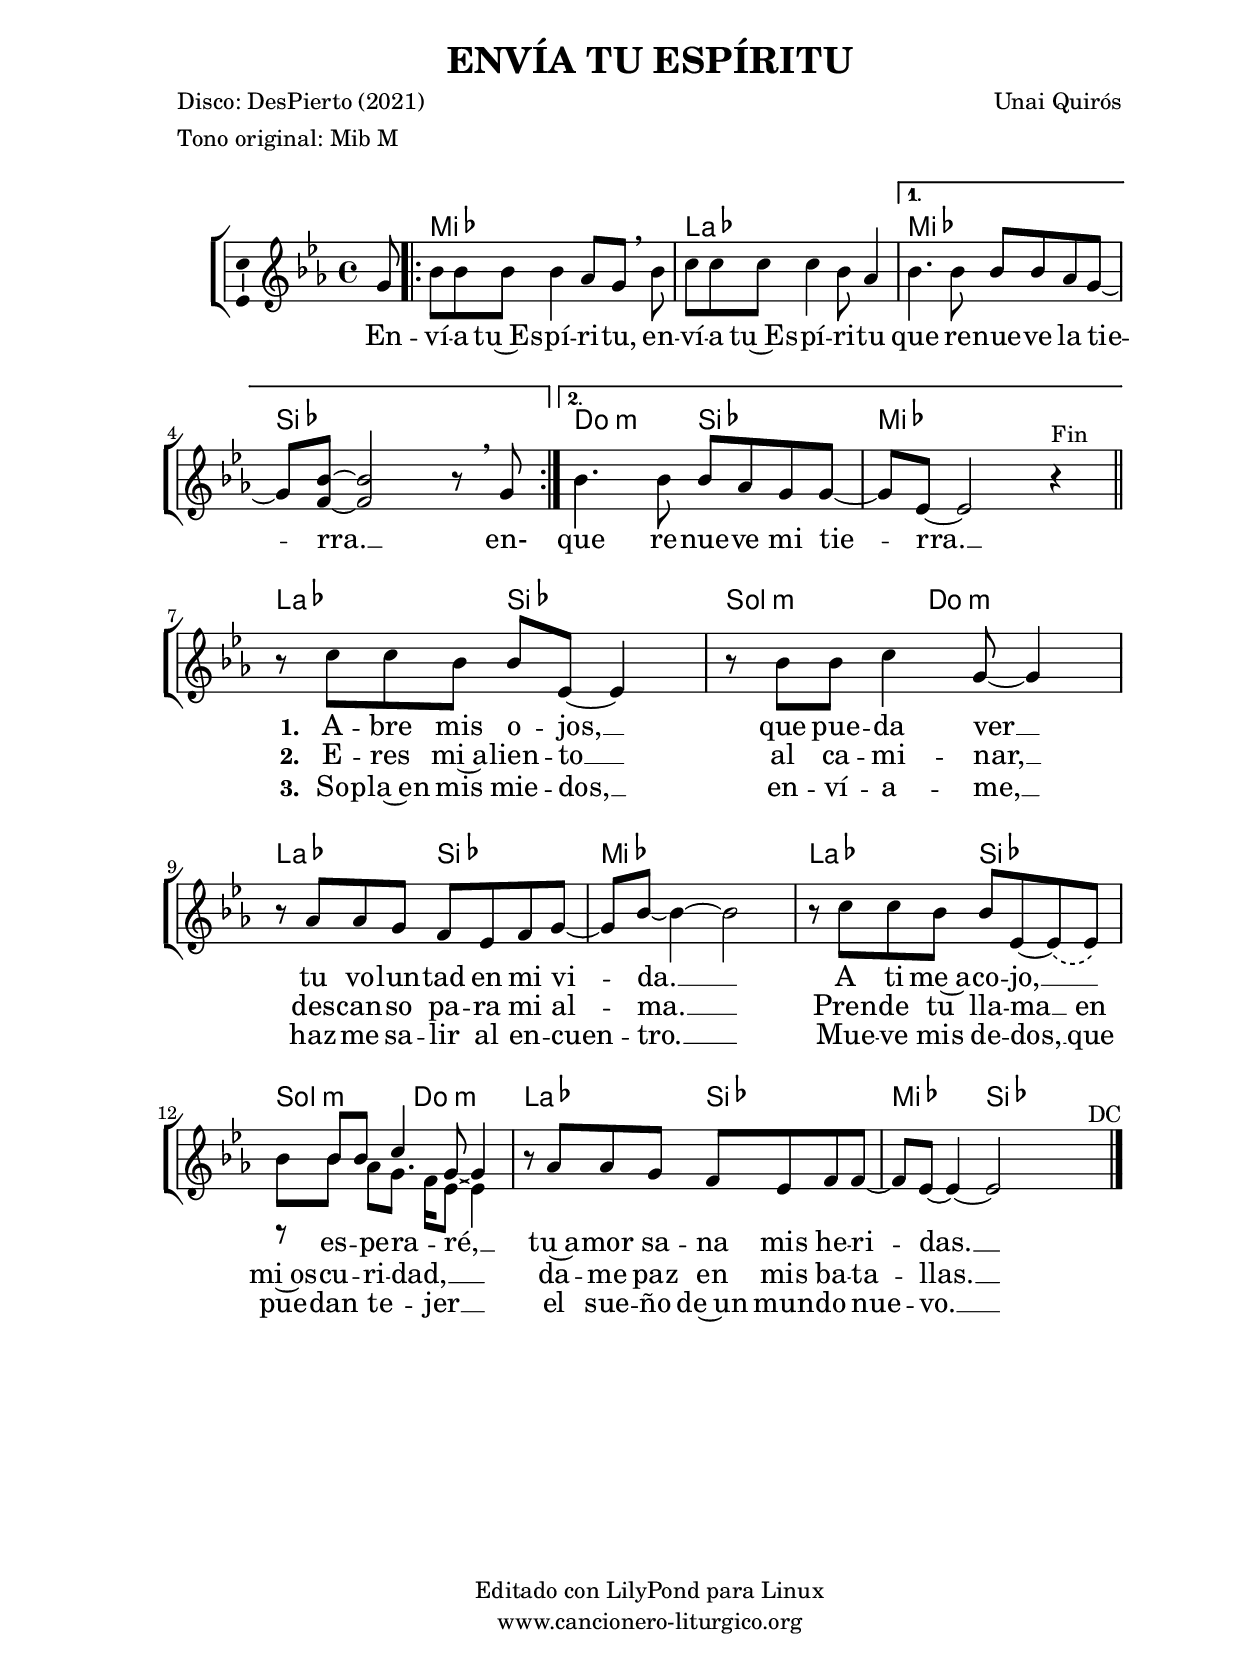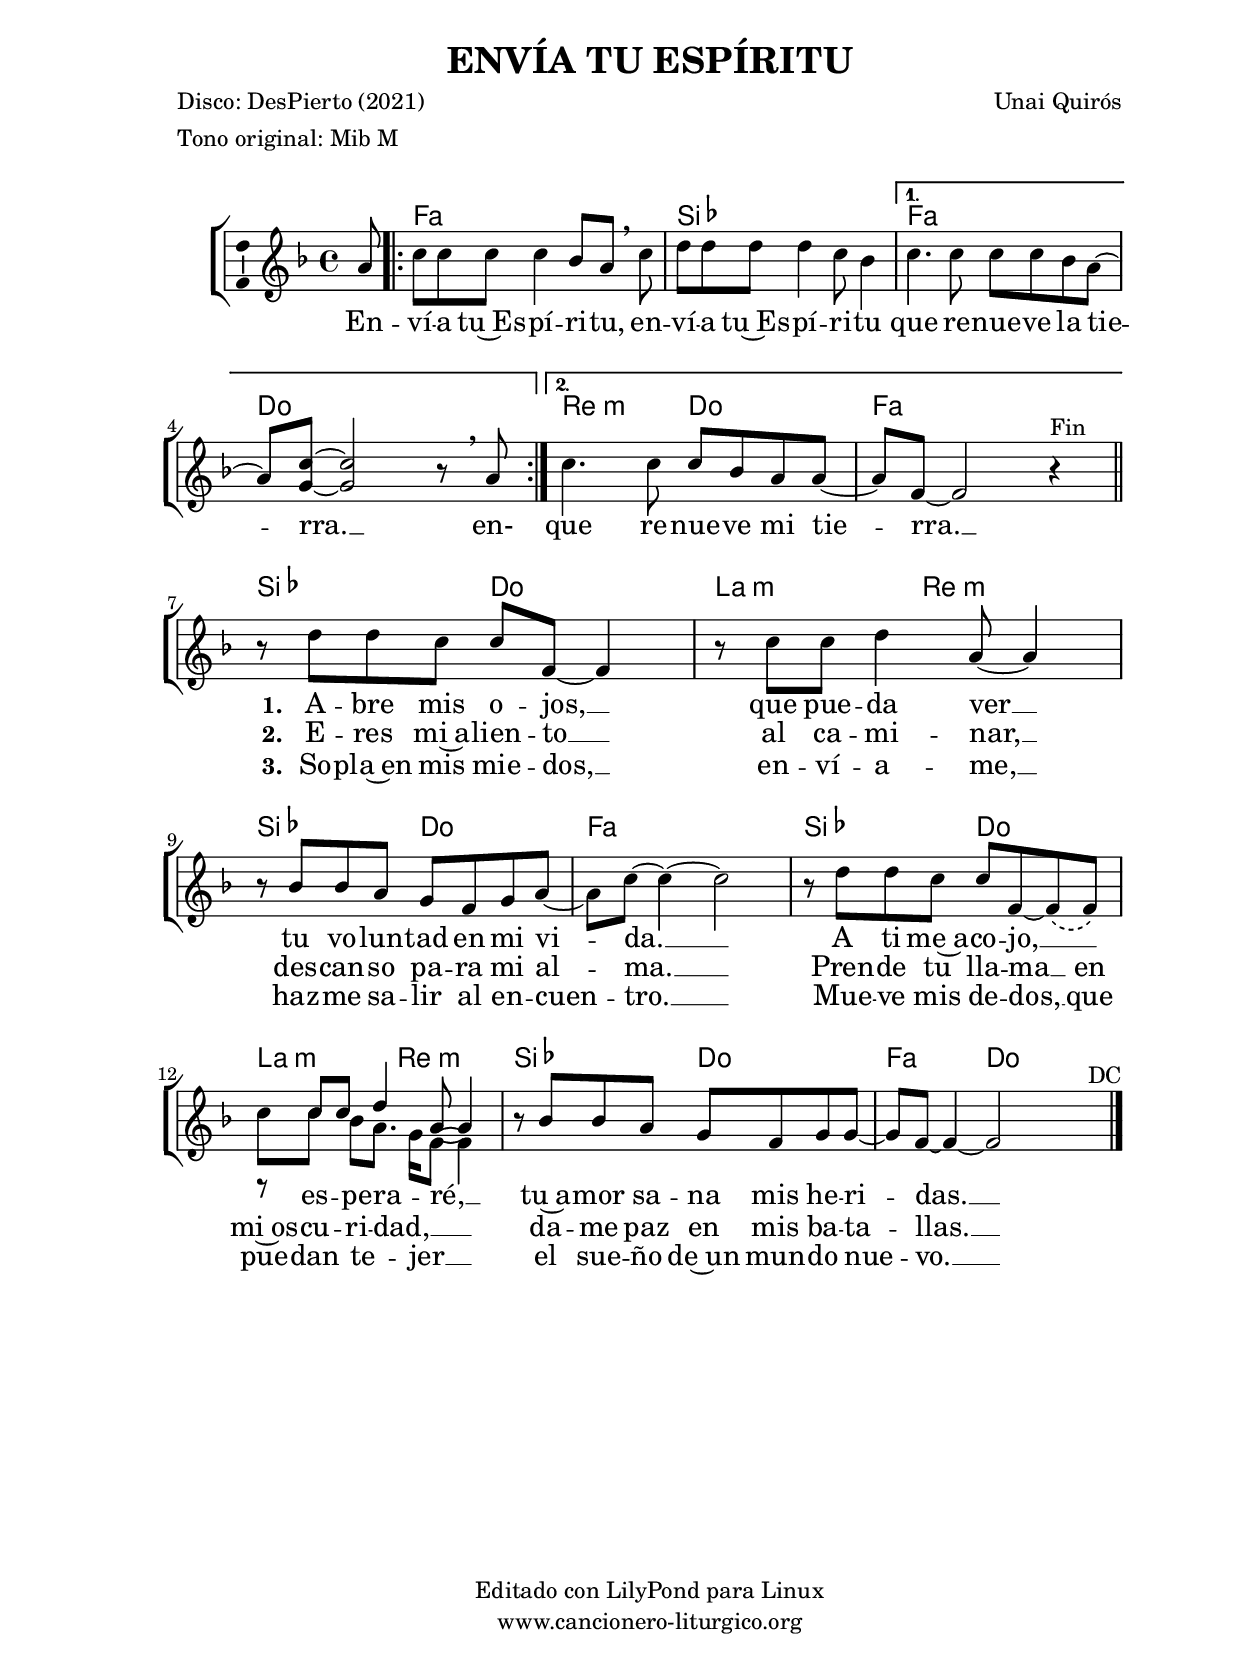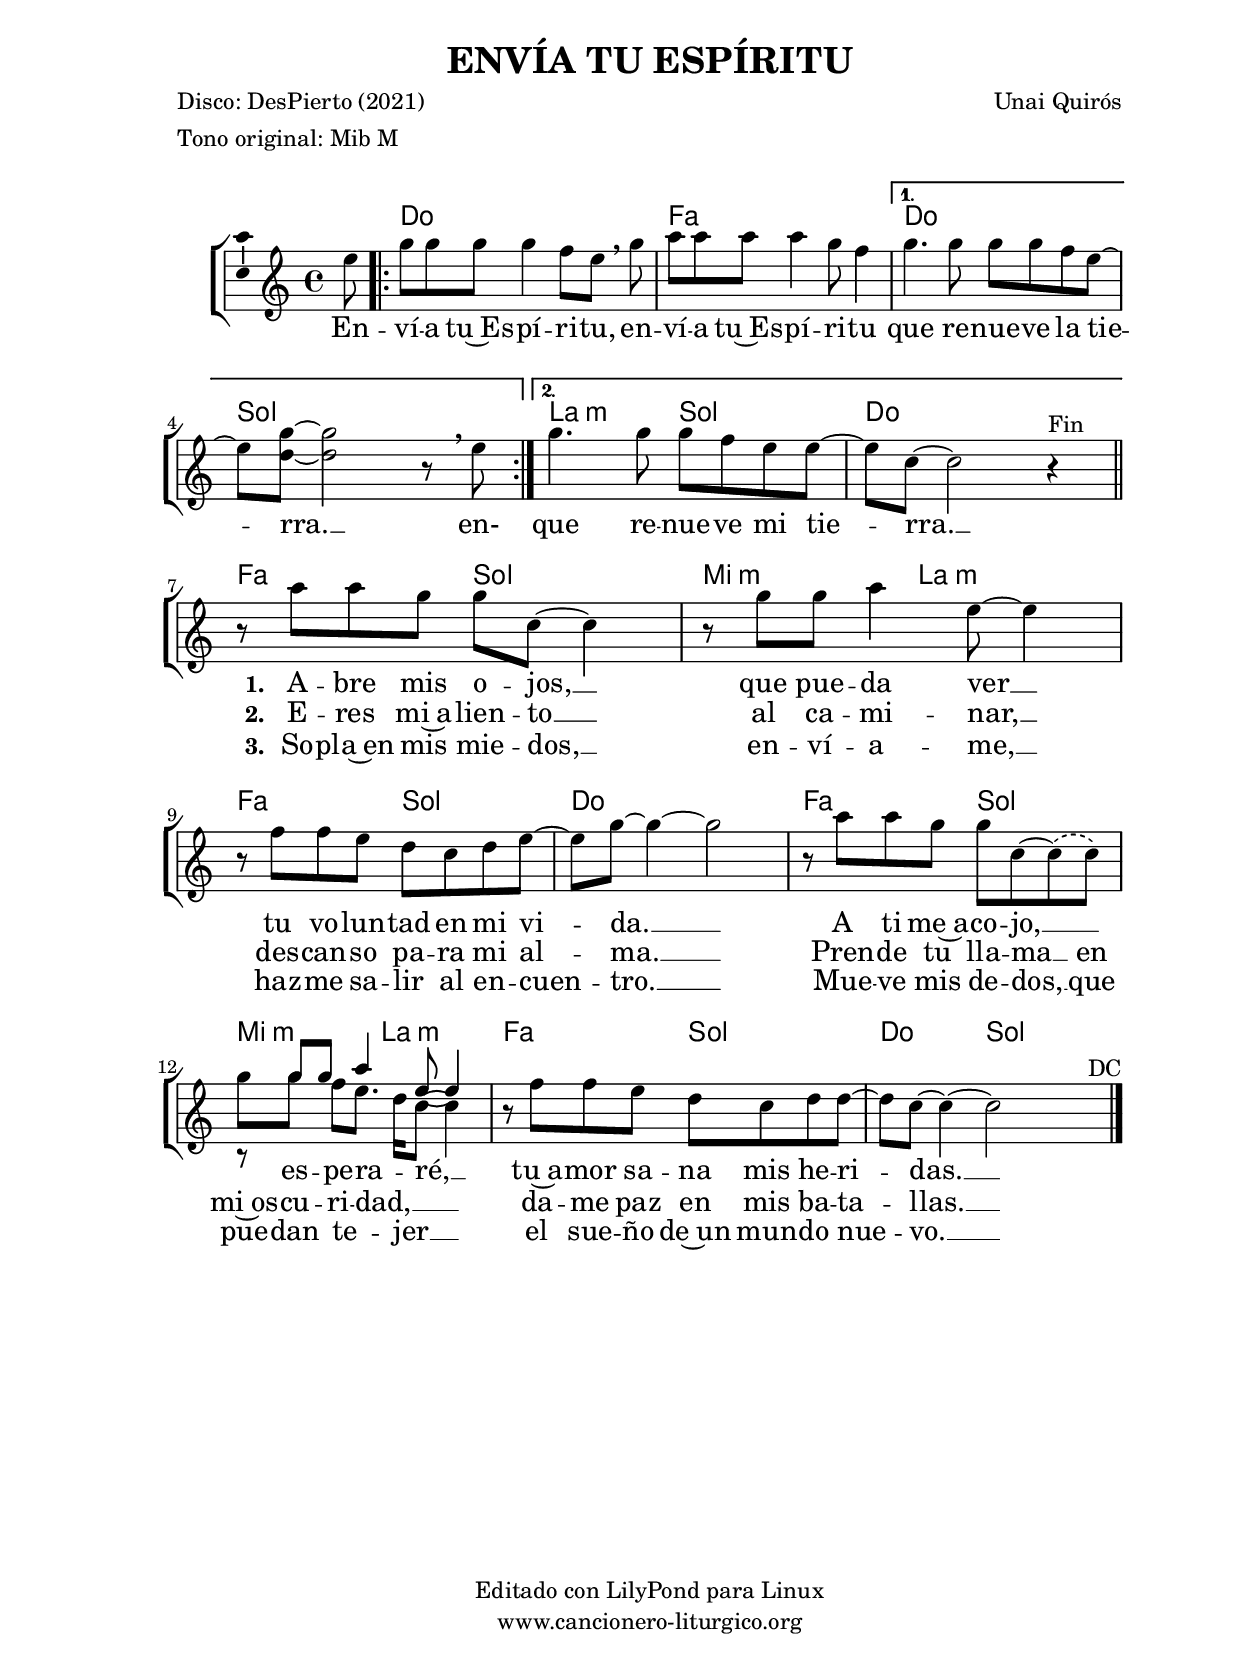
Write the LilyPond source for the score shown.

%
%para convertir .midi en .wav:
%timidity filename.midi -Ow -o finename.wav
%
%
%Para convertir de .wav a .mp3:
%lame -h -m j filename.wav
%
%
%para escuchar el midi:
%timidity nombrefichero.midi
%


%versión de lilypond para la que se ha escrito esta partitura:
\version "2.16.0"

	%Tamaño papel
	#(set-default-paper-size "a4")
	%Tamaño partitura
	#(set-global-staff-size 20)
	%No responde al pulsar sobre una nota
	#(ly:set-option 'point-and-click #f)

%parámetros del encabezamiento:
\header {
	title = "ENVÍA TU ESPÍRITU"
	subtitle = ""
	composer = "Unai Quirós"
	poet = "Disco: DesPierto (2021)"
	meter = "Tono original: Mib M"
	arranger = ""
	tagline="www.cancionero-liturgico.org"
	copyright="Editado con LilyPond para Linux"
	}

%parámetros asociados al papel:
\paper  {
	oddHeaderMarkup = \markup {\fill-line { \on-the-fly #not-first-page \fromproperty #'header:title \on-the-fly #not-first-page \fromproperty #'header:composer }}
	evenHeaderMarkup = \markup {\fill-line { \fromproperty #'header:composer \fromproperty #'header:title }}
	#(set-paper-size "a4")
	print-page-number = ##f
	first-page-number = 1
	print-first-page-number = ##f
%	head-separation = 3.0 \cm
	top-margin = 2.0 \cm
	bottom-margin = 0.5\cm
%%%	bottom-margin = -2.0\cm
	left-margin = 3.0 \cm
	line-width = 16.0 \cm 
	indent = 8\mm
	interscoreline = 2.\mm
	between-system-space = 15\mm
%	para que las partituras no llenen la hoja:
	ragged-bottom = ##t
%	idem para la última hoja:
	ragged-last-bottom = ##f
%	para que las partituras llenen el ancho del papel:
	ragged-last = ##f
	after-title-space = 2.5 \cm
%page-count=1
system-count=5

	%Flexible Vertical Spacing
%	markup-markup-spacing =
%	#'((basic-distance . 15) (minimum-distance . 15) (padding . 3))
	markup-system-spacing =
	#'((basic-distance . 15) (minimum-distance . 15) (padding . 3))
	system-system-spacing =
	#'((basic-distance . 15) (minimum-distance . 15) (padding . 3))
	score-system-spacing =
	#'((basic-distance . 15) (minimum-distance . 15) (padding . 5))
%	top-system-spacing = % header
%	#'((basic-distance . 8) (minimum-distance . 0) (padding . 0))
%	top-markup-spacing =
%	#'((basic-distance . 20) (minimum-distance . 20) (padding . 0))
	last-bottom-spacing = % footer
	#'((basic-distance . 5) (minimum-distance . 5) (padding . 0))
%	score-markup-spacing =
%	#'((basic-distance . 16) (minimum-distance . 13) (padding . 0))

	}


%parámetros que afectan a toda la partitura:
global =  {
	%clave de sol (G):
	\clef G
	%armadura:
%	\transpose g f
	\key ees \major
	\tempo 4=74
	\set Score.tempoHideNote = ##t
	}


acordesintro = {
	\italianChords
	\chordmode {
%	\transpose g f
{


	}
	}
}



melodiaintro = 
%	\transpose g f
{

	\relative c''{
	\time 4/4


}
	\bar "|."
	}

acordes = {
	\italianChords
	\chordmode {
%	\transpose g f
{

s8
\repeat volta 2 {
ees1 aes
}
\alternative {
{
ees1 bes
}
{
c2:m bes ees1
}
}

aes2 bes g:m c:m aes bes ees1
aes2 bes g:m c:m aes bes ees2 bes

	}
	}
}

melodia = 
%	\transpose g f
{
	\relative c''{
	\time 4/4

\phrasingSlurDashed

\partial8 g8
\repeat volta 2 {
bes8 bes bes bes4 aes8 g \breathe bes
c8 c c c4 bes8 aes4
}
\alternative {
{
bes4. bes8 bes bes aes g~
g8 <f bes>~<f bes>2 r8 \breathe g8
}
{
bes4. bes8 bes aes g g~
g8 ees~ees2 r4^"Fin"
}
}

\bar "||"
\break

r8 c'8 c bes bes ees,~ees4
r8 bes'8 bes c4 g8~g4
r8 aes8 aes g f ees f g~
g8 bes~bes4~bes2

r8 c8 c bes bes ees,~ees \(ees\)
<<
{
\voiceOne
\stemDown
bes'8 bes aes g8. f16 ees8~ees4
}
\new Voice {
\voiceTwo
\stemUp
r8 bes'8 bes c4 g8~g4
}
>>
\oneVoice
r8 aes8 aes g f ees f f~
f8 ees~ees4~ees2^"                DC"

	\bar "|."
	}
	}


texto = \lyricmode {
En -- ví -- a tu~Es -- pí -- ri -- tu,
en -- ví -- a tu~Es -- pí -- ri -- tu
que re -- nue -- ve la tie -- rra. __
en-
que re -- nue -- ve mi tie -- rra. __

\set stanza =#"1. " 
A -- bre mis o -- jos, __
que pue -- da ver __
tu vo -- lun -- tad en mi vi -- da. __
A ti me~a -- co -- jo, __ _
"  " es -- pe -- ra -- _ ré, __
tu~a -- mor sa -- na mis he -- ri -- das. __

	}

textodos = \lyricmode {
\skip1 \skip1 \skip1 \skip1 \skip1 \skip1 \skip1
\skip1 \skip1 \skip1 \skip1 \skip1 \skip1 \skip1
\skip1 \skip1 \skip1 \skip1 \skip1 \skip1 \skip1
\skip1 \skip1 \skip1 \skip1 \skip1 \skip1 \skip1
\skip1

\set stanza =#"2. " 
E -- res mi~a -- lien -- to __
al ca -- mi -- nar, __
des -- can -- so pa -- ra mi al -- ma. __
Pren -- de tu lla -- ma __
en mi~os -- cu -- ri -- dad, __ _ _
da -- me paz en mis ba -- ta -- llas. __

}

textotres = \lyricmode {
\skip1 \skip1 \skip1 \skip1 \skip1 \skip1 \skip1
\skip1 \skip1 \skip1 \skip1 \skip1 \skip1 \skip1
\skip1 \skip1 \skip1 \skip1 \skip1 \skip1 \skip1
\skip1 \skip1 \skip1 \skip1 \skip1 \skip1 \skip1
\skip1

\set stanza =#"3. " 
So -- pla~en mis mie -- dos, __
en -- ví -- a -- me, __
haz -- me sa -- lir al en -- cuen -- tro. __
Mue -- ve mis de -- dos, __
que pue -- dan te -- _ jer __ _
el sue -- ño de~un mun -- do nue -- vo. __

}

acordesintroStaff = \context ChordNames = acordesintroStaff <<
	\set chordChanges = ##t
	\acordesintro
	>>

acordesStaff = \context ChordNames = acordesStaff <<
	\set chordChanges = ##t
	\acordes
	>>


vozintroStaff = \context Voice = vozintroStaff
<<
	\override Staff.StaffSymbol #'staff-space = #(magstep -0.35)
	\set Staff.midiInstrument = #"english horn"
	\set Staff.midiMinimumVolume = #0.7
	\set Staff.midiMaximumVolume = #0.9
	\global
	\melodiaintro
	>>

vozStaff = \context Voice = vozStaff
\with {\consists "Ambitus_engraver"}
<<
%	\set Staff.instrumentName = ""
%	\set Staff.shortInstrumentName = ""
%	\set Staff.midiInstrument = #"clarinet"
%	\set Staff.midiInstrument = #"cello"
%	\set Staff.midiInstrument = #"flute"
	\set Staff.midiInstrument = #"electric guitar (jazz)"
%	\set Staff.midiInstrument = #"english horn"
%	\set Staff.midiInstrument = #"violin"
%	\set Staff.midiInstrument = #"glockenspiel"
	\set Staff.midiMinimumVolume = #0.7
	\set Staff.midiMaximumVolume = #0.9
	\global
	\melodia
	>>

textoStaff = \context Lyrics = textoStaff <<
	\lyricsto vozStaff \texto
	>>

textodosStaff = \context Lyrics = textodosStaff <<
	\lyricsto vozStaff \textodos
	>>

textotresStaff = \context Lyrics = textotresStaff <<
	\lyricsto vozStaff \textotres
	>>

\book {
%	\score {
%		\context ChoirStaff {
%%			\override StaffGroup.SystemStartBracket #'collapse-height = #1
%%			\override Score.SystemStartBar #'collapse-height = #1
%			<<
%			\acordesintroStaff
%			\vozintroStaff
%			>>
%			}
%		\layout {
%	    		\context {
%				\Lyrics
%				\override LyricText #'font-size = #2
%				}
%	   		 \context {
%				\Score
%				\override StaffSymbol #'staff-space = #(magstep +3)
%				}
%			}
%		}
	\score {
		\context ChoirStaff {
			\override StaffGroup.SystemStartBracket #'collapse-height = #1
			\override Score.SystemStartBar #'collapse-height = #1
			<<
			\acordesStaff
			\vozStaff
			\textoStaff
			\textodosStaff
			\textotresStaff
			>>
			}
		\layout {
	    		\context {
				\Lyrics
				\override LyricText #'font-size = #2
				}
	   		 \context {
				\Score
				\override StaffSymbol #'staff-space = #(magstep +3)
				}
			}
		}
	\score {
		\unfoldRepeats
		\context ChoirStaff {
%			<<
%			\acordesintroStaff
%			\vozintroStaff
%			>>
			<<
			\acordesStaff
			\vozStaff
			>>
			}
		\midi {
	  		\context {
	  			\Score
				tempoWholesPerMinute = #(ly:make-moment 70 4)
				}
			}
		}
	}



#(define output-suffix "C")
\book {
%	\score {
%		\context ChoirStaff {
%%			\override StaffGroup.SystemStartBracket #'collapse-height = #1
%%			\override Score.SystemStartBar #'collapse-height = #1
%\transpose c d
%			<<
%			\acordesintroStaff
%			\vozintroStaff
%			>>
%			}
%		\layout {
%	    		\context {
%				\Lyrics
%				\override LyricText #'font-size = #2
%				}
%	   		 \context {
%				\Score
%				\override StaffSymbol #'staff-space = #(magstep +3)
%				}
%			}
%		}
	\score {
		\context ChoirStaff {
			\override StaffGroup.SystemStartBracket #'collapse-height = #1
			\override Score.SystemStartBar #'collapse-height = #1
\transpose c d
			<<
			\acordesStaff
			\vozStaff
			\textoStaff
			\textodosStaff
			\textotresStaff
			>>
			}
		\layout {
	    		\context {
				\Lyrics
				\override LyricText #'font-size = #2
				}
	   		 \context {
				\Score
				\override StaffSymbol #'staff-space = #(magstep +3)
				}
			}
		}
	}

#(define output-suffix "S")
\book {
%	\score {
%		\context ChoirStaff {
%%			\override StaffGroup.SystemStartBracket #'collapse-height = #1
%%			\override Score.SystemStartBar #'collapse-height = #1
%\transpose c a
%			<<
%			\acordesintroStaff
%			\vozintroStaff
%			>>
%			}
%		\layout {
%	    		\context {
%				\Lyrics
%				\override LyricText #'font-size = #2
%				}
%	   		 \context {
%				\Score
%				\override StaffSymbol #'staff-space = #(magstep +3)
%				}
%			}
%		}
	\score {
		\context ChoirStaff {
			\override StaffGroup.SystemStartBracket #'collapse-height = #1
			\override Score.SystemStartBar #'collapse-height = #1
\transpose c a
			<<
			\acordesStaff
			\vozStaff
			\textoStaff
			\textodosStaff
			\textotresStaff
			>>
			}
		\layout {
	    		\context {
				\Lyrics
				\override LyricText #'font-size = #2
				}
	   		 \context {
				\Score
				\override StaffSymbol #'staff-space = #(magstep +3)
				}
			}
		}
	}


